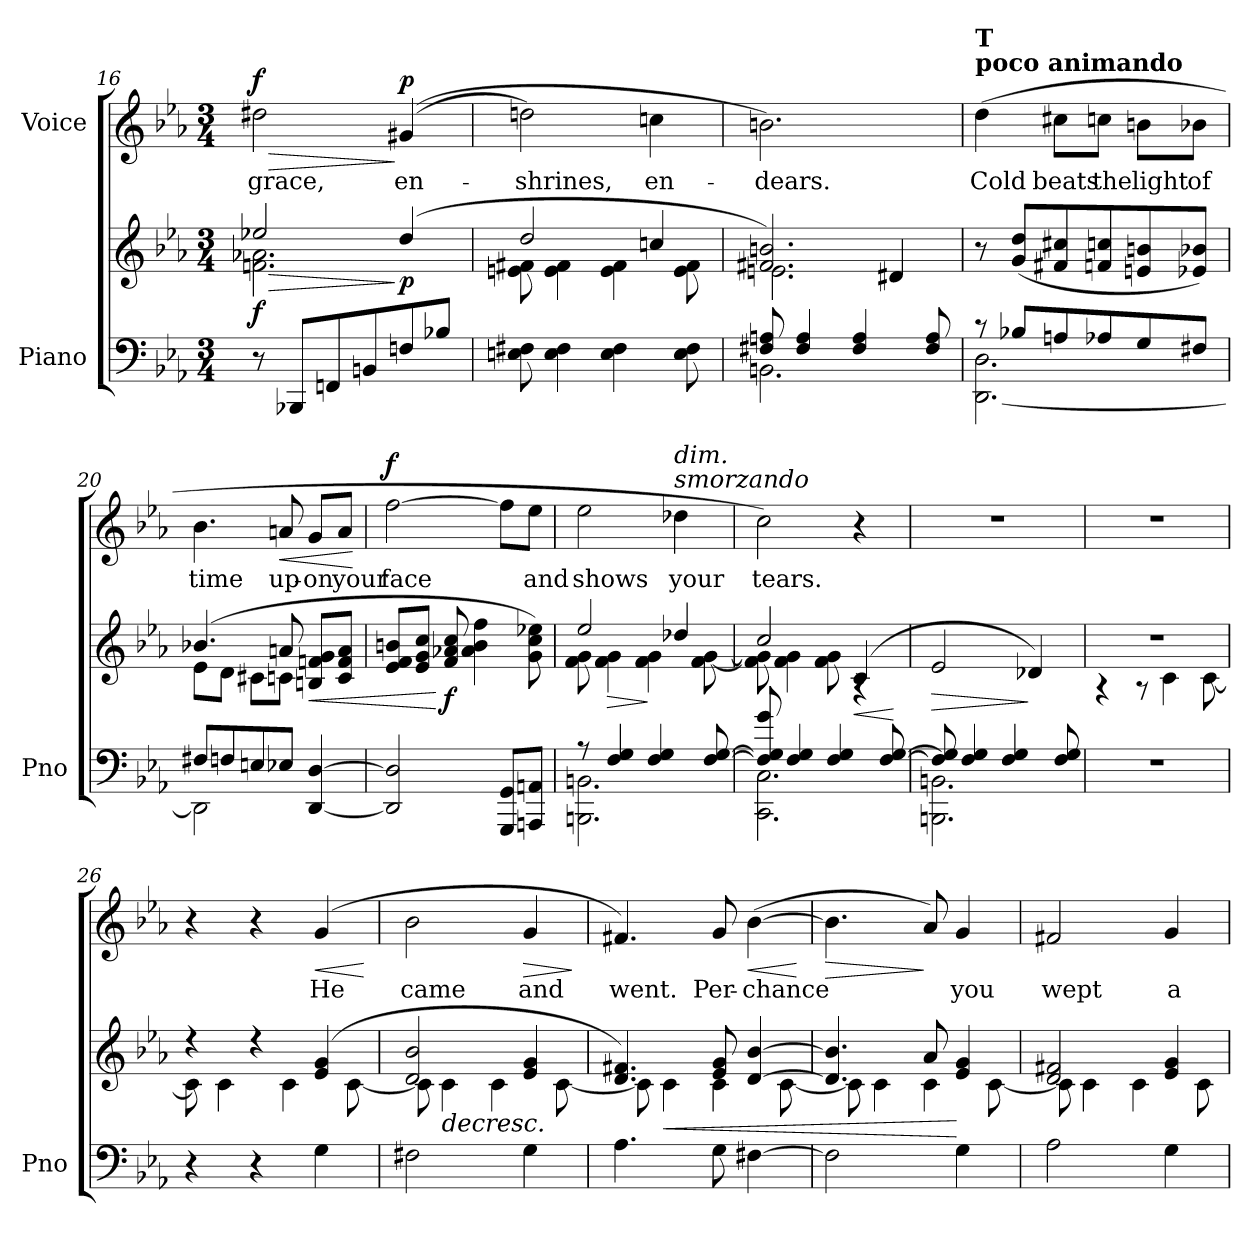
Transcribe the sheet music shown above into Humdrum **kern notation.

**kern	**kern	**dynam	**kern	**text	**dynam
*part2	*part2	*part2	*part1	*part1	*part1
*staff3	*staff2	*staff2/3	*staff1	*staff1	*staff1
*I"Piano	*	*	*I"Voice	*	*
*I'Pno	*	*	*	*	*
*clefF4	*clefG2	*	*clefG2	*	*
*k[b-e-a-]	*k[b-e-a-]	*	*k[b-e-a-]	*	*
*M3/4	*M3/4	*	*M3/4	*	*
=16	=16	=16	=16	=16	=16
!	!	!LO:HP:b	!	!LO:LY:b	!LO:HP:b
*	*^	*	*	*	*
!	!	!	!LO:DY:n=1:b	!	!	!LO:DY:n=1:a
8r	2ee-X/	2.fn\ 2.a-X\	> f	2dd#X\	grace,	> f
8BBB-X/L	.	.	.	.	.	.
8FFn/	.	.	.	.	.	.
8BBn/	.	.	.	.	.	.
!	!	!	!LO:DY:n=2:b	!	!LO:LY:b	!LO:DY:n=2:a
8Fn/	(>4dd/	.	] p	(>(>4g#X/	en-	] p
8B-X/J	.	.	.	.	.	.
=17	=17	=17	=17	=17	=17	=17
!	!	!	!	!	!LO:LY:b	!
8En\ 8F#X\	2dd/	8en\ 8f#X\	.	2ddn\)	-shrines,	.
4E\ 4F#\	.	4e\ 4f#\	.	.	.	.
4E\ 4F#\	.	4e\ 4f#\	.	.	.	.
!	!	!	!	!	!LO:LY:b	!
.	4ccn/	.	.	4ccn\	en-	.
8E\ 8F#\	.	8e\ 8f#\	.	.	.	.
=18	=18	=18	=18	=18	=18	=18
*^	*	*^	*	*	*	*
!	!	!	!	!	!	!	!LO:LY:b	!
8F#X/ 8An/	2.BBn\	2.f#X/ 2.bn/)	2.en\	2ryy	.	2.bni\)	-dears.	.
4F#/ 4A/	.	.	.	.	.	.	.	.
4F#/ 4A/	.	.	.	.	.	.	.	.
.	.	.	.	4d#X/	.	.	.	.
8F#/ 8A/	.	.	.	.	.	.	.	.
*	*	*v	*v	*v	*	*	*	*
!!LO:PB:g=z
=19	=19	=19	=19	=19	=19	=19
!	!	!	!	!LO:TX:a:B:t=poco animando	!	!
!	!	!	!	!LO:TX:a:B:t=T	!	!
!	!	!	!	!	!LO:LY:b	!
8r	[2.DD\ 2.D\	8r	.	(>4dd\	Cold	.
8B-X/L	.	(<8g/ 8dd/L	.	.	.	.
!	!	!	!	!	!LO:LY:b	!
8An/	.	8f#X/ 8cc#X/	.	8cc#X\L	beats	.
!	!	!	!	!	!LO:LY:b	!
8A-X/	.	8fn/ 8ccn/	.	8ccn\J	the	.
!	!	!	!	!	!LO:LY:b	!
8G/	.	8en/ 8bn/	.	8bn\L	light	.
!	!	!	!	!	!LO:LY:b	!
8F#X/J	.	8e-X/ 8b-X/J)	.	8b-X\J	of	.
=20	=20	=20	=20	=20	=20	=20
*	*	*^	*	*	*	*
!	!	!	!	!	!	!LO:LY:b	!
8F#X/L	2DD\]	(>4.b-X/	8e-\L	.	4.b-\	time	.
8Fn/	.	.	8d\J	.	.	.	.
8En/	.	.	8c#X\L	.	.	.	.
!	!	!	!	!	!	!LO:LY:b	!LO:HP:b
8E-X/J	.	8an/	8cn\J	.	8an/	up-	<
!	!	!	!	!LO:HP:b	!	!LO:LY:b	!
[4DD/ [4D/	4ryy	8Bn/ 8fn/ 8g/L	4ryy	<	8g/L	-on	.
!	!	!	!	!	!	!LO:LY:b	!
.	.	8c/ 8f/ 8a/J	.	.	8a/J	your	.
*v	*v	*	*	*	*	*	*
*	*v	*v	*	*	*	*
.	.	.	.	.	[
=21	=21	=21	=21	=21	=21
!	!	!	!	!LO:LY:b	!LO:DY:a
2DD/] 2D/]	8e-/ 8f/ 8bn/L	.	[2ff\	face	f
.	8e-/ 8g/ 8cc/J	.	.	.	.
!	!	!LO:DY:n=1:b	!	!	!
.	8f/ 8a-X/ 8cc/	[ f	.	.	.
.	4a-\ 4b\ 4ff\	.	.	.	.
8GGG/ 8GG/L	.	.	8ff\L]	.	.
!	!	!	!	!LO:LY:b	!
8AAAn/ 8AAn/J	8g\ 8cc\ 8ee-X\)	.	8ee-\J	and	.
!!LO:LB:g=z
=22	=22	=22	=22	=22	=22
*^	*^	*	*	*	*
!	!	!	!	!	!	!LO:LY:b	!
8r	2.BBBn\ 2.BBn\	2ee-/	8f\ 8g\	.	2ee-\	shows	.
!	!	!	!	!LO:HP:b	!	!	!
4F/ 4G/	.	.	4f\ 4g\	>	.	.	.
4F/ 4G/	.	.	4f\ 4g\	]	.	.	.
!	!	!	!	!	!LO:TX:a:i:t=smorzando	!	!
!	!	!	!	!	!LO:TX:a:i:t=dim.	!	!
!	!	!	!	!	!	!LO:LY:b	!
.	.	4dd-X/	.	.	4dd-X\	your	.
[8F/ [8G/	.	.	[8f\ [8g\	.	.	.	.
=23	=23	=23	=23	=23	=23	=23	=23
!	!	!	!	!	!	!LO:LY:b	!
8F/] 8G/] 8g/	2.CC\ 2.C\	2cc/	8f\] 8g\]	.	2cc\)	tears.	.
4F/ 4G/	.	.	4f\ 4g\	.	.	.	.
4F/ 4G/	.	.	8f\ 8g\	.	.	.	.
!	!	!	!	!LO:HP:b	!	!	!
.	.	(>4c/	4rA	<	4r	.	.
[8F/ [8G/	.	.	.	.	.	.	.
*v	*v	*	*	*	*	*	*
*	*v	*v	*	*	*	*
.	.	[	.	.	.
=24	=24	=24	=24	=24	=24
*^	*	*	*	*	*
!	!	!	!LO:HP:b	!	!	!
8F/] 8G/]	2.BBBn\ 2.BBn\	2e-/	>	2.r	.	.
4F/ 4G/	.	.	.	.	.	.
4F/ 4G/	.	.	.	.	.	.
.	.	4d-X/)	]	.	.	.
8F/ 8G/	.	.	.	.	.	.
*v	*v	*	*	*	*	*
=25	=25	=25	=25	=25	=25
*	*^	*	*	*	*
2.r	2.r	4r	.	2.r	.	.
.	.	8r	.	.	.	.
.	.	4c\	.	.	.	.
.	.	[8c\	.	.	.	.
!!LO:LB:g=z
=26	=26	=26	=26	=26	=26	=26
4r	4r	8c\]	.	4r	.	.
.	.	4c\	.	.	.	.
4r	4r	.	.	4r	.	.
.	.	4c\	.	.	.	.
!	!	!	!	!	!LO:LY:b	!LO:HP:b
4G\	(>4e-/ 4g/	.	.	(>4g/	He	<
.	.	[8c\	.	.	.	.
*	*v	*v	*	*	*	*
.	.	.	.	.	[
=27	=27	=27	=27	=27	=27
*	*^	*	*	*	*
!	!	!	!	!	!LO:LY:b	!
2F#X\	2d/ 2b-/	8c\]	.	2b-\	came	.
!	!	!	!LO:HP:b	!	!	!
.	.	4c\	>	.	.	.
.	.	4c\	.	.	.	.
!	!	!	!	!	!LO:LY:b	!LO:HP:b
4G\	4e-/ 4g/	.	.	4g/	and	>
.	.	[8c\	.	.	.	.
*	*v	*v	*	*	*	*
.	.	.	.	.	]
=28	=28	=28	=28	=28	=28
*	*^	*	*	*	*
!	!	!	!	!	!LO:LY:b	!
4.A-\	4.d/ 4.f#X/)	8c\]	.	4.f#X/)	went.	.
!	!	!	!LO:HP:b	!	!	!
.	.	4c\	<	.	.	.
!	!	!	!	!	!LO:LY:b	!
8G\	8e-/ 8g/	4c\	.	8g/	Per-	.
!	!	!	!	!	!LO:LY:b	!LO:HP:b
[4F#X\	[4d/ [4b-/	.	]	(<[4b-\	-chance	<
.	.	[8c\	.	.	.	.
*	*v	*v	*	*	*	*
.	.	.	.	.	[
=29	=29	=29	=29	=29	=29
*	*^	*	*	*	*
!	!	!	!	!	!	!LO:HP:b
2F#\]	4.d/] 4.b-/]	8c\]	.	4.b-\]	.	>
.	.	4c\	.	.	.	.
.	8a-/	4c\	.	8a-/)	.	]
!	!	!	!	!	!LO:LY:b	!
4G\	4e-/ 4g/	.	[	4g/	you	.
.	.	[8c\	.	.	.	.
!!LO:LB:g=z
=30	=30	=30	=30	=30	=30	=30
!	!	!	!	!	!LO:LY:b	!
2A-\	2d/ 2f#X/	8c\]	.	2f#X/	wept	.
.	.	4c\	.	.	.	.
.	.	4c\	.	.	.	.
!	!	!	!	!	!LO:LY:b	!
4G\	4e-/ 4g/	.	.	4g/	a-	.
.	.	8c\	.	.	.	.
*	*v	*v	*	*	*	*
=	=	=	=	=	=
*-	*-	*-	*-	*-	*-
